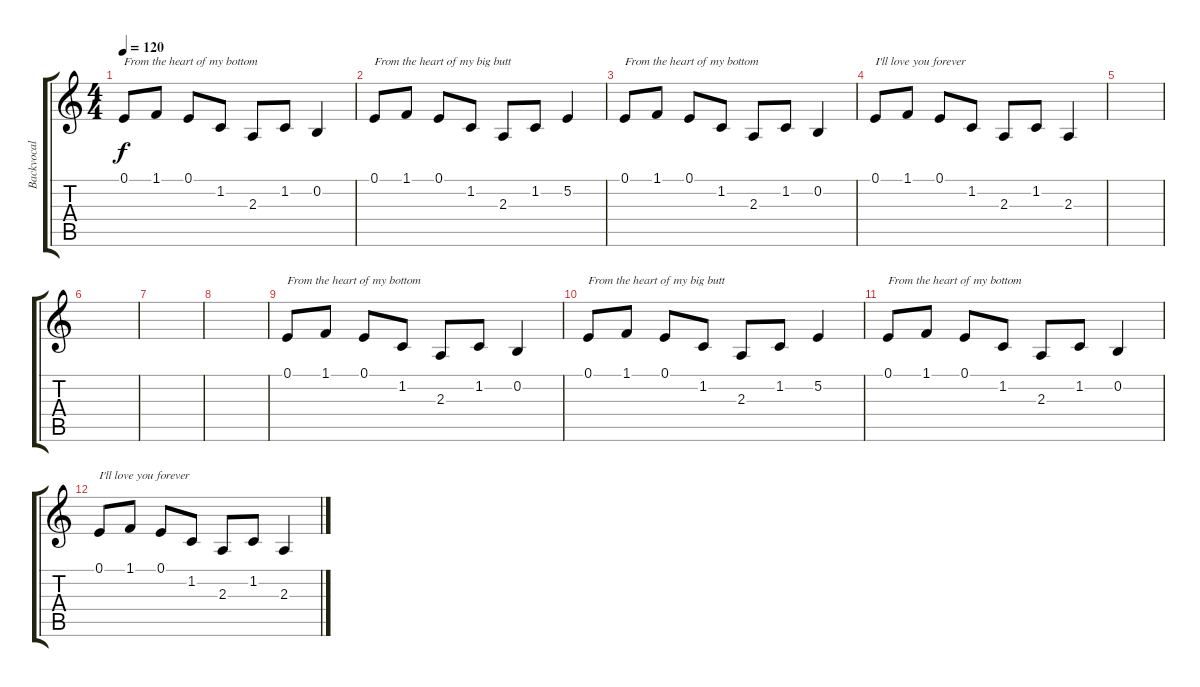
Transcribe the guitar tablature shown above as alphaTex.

\track ("Backvocal" "Backvocal") {instrument choiraahs}
\staff {score tabs}
\tuning (E4 B3 G3 D3 A2 E2) {hide}
\ts (4 4)
\tempo 120
\clef g2
\ks c
0.1.8{txt "From the heart of my bottom" dy f instrument choiraahs} 1.1.8 0.1.8 1.2.8 2.3.8 1.2.8 0.2.4 |
0.1.8{txt "From the heart of my big butt"} 1.1.8 0.1.8 1.2.8 2.3.8 1.2.8 5.2.4 |
0.1.8{txt "From the heart of my bottom"} 1.1.8 0.1.8 1.2.8 2.3.8 1.2.8 0.2.4 |
0.1.8{txt "I'll love you forever"} 1.1.8 0.1.8 1.2.8 2.3.8 1.2.8 2.3.4 |
|
|
|
|
0.1.8{txt "From the heart of my bottom"} 1.1.8 0.1.8 1.2.8 2.3.8 1.2.8 0.2.4 |
0.1.8{txt "From the heart of my big butt"} 1.1.8 0.1.8 1.2.8 2.3.8 1.2.8 5.2.4 |
0.1.8{txt "From the heart of my bottom"} 1.1.8 0.1.8 1.2.8 2.3.8 1.2.8 0.2.4 |
0.1.8{txt "I'll love you forever"} 1.1.8 0.1.8 1.2.8 2.3.8 1.2.8 2.3.4
